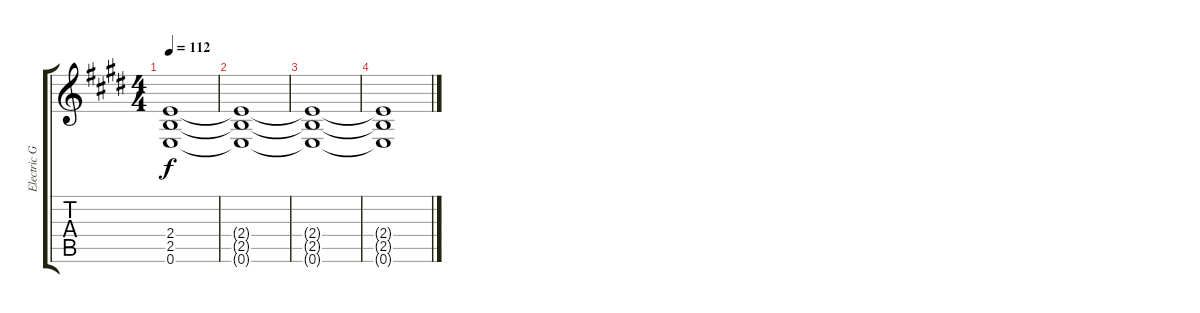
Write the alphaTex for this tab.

\track ("Electric Guitar 1" "Electric G") {instrument distortionguitar}
\staff {score tabs}
\tuning (E4 B3 G3 D3 A2 E2) {hide}
\ts (4 4)
\tempo 112
\clef g2
\ks e
(2.4 2.5 0.6).1{dy f} |
(2.4{t} 2.5{t} 0.6{t}).1 |
(2.4{t} 2.5{t} 0.6{t}).1 |
(2.4{t} 2.5{t} 0.6{t}).1
